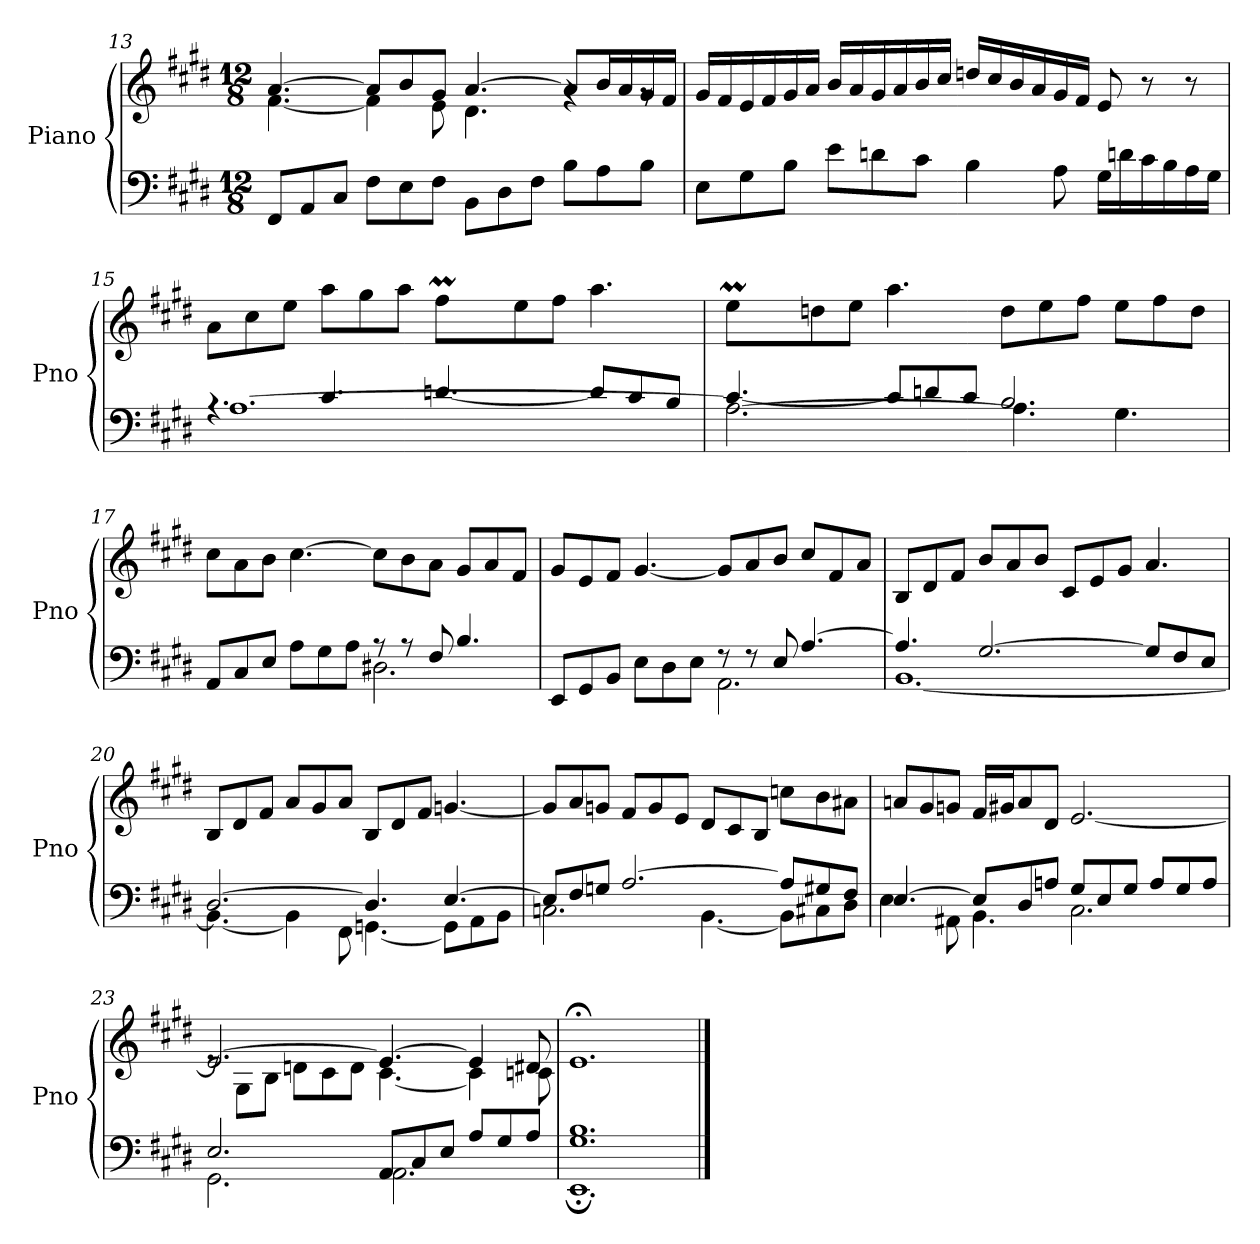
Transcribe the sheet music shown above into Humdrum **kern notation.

**kern	**kern
*part1	*part1
*staff2	*staff1
*I"Piano	*
*I'Pno	*
!!LO:LB:g=z
*clefF4	*clefG2
*k[f#c#g#d#]	*k[f#c#g#d#]
*M12/8	*M12/8
=13	=13
*	*^
8FF#/L	[4.a/	[4.f#\
8AA/	.	.
8C#/J	.	.
8F#\L	8a/L]	4f#\]
8E\	8b/	.
8F#\J	8g#/J	8e\
8BB\L	[4.a/	4.d#\
8D#\	.	.
8F#\J	.	.
8B\L	8a/L]	4rg
8A\	16b/L	.
.	16a/	.
8B\J	16g#/	8rg
.	16f#/JJ	.
*	*v	*v
=14	=14
8E\L	16g#/LL
.	16f#/
8G#\	16e/
.	16f#/
8B\J	16g#/
.	16a/JJ
8e\L	16b/LL
.	16a/
8dn\	16g#/
.	16a/
8c#\J	16b/
.	16cc#/JJ
4B\	16ddn/LL
.	16cc#/
.	16b/
.	16a/
8A\	16g#/
.	16f#/JJ
16G#\LL	8e/
16dn\	.
16c#\	8r
16B\	.
16A\	8r
16G#\JJ	.
!!LO:LB:g=z
=15	=15
*^	*^
*	*^	*	*
2.ryy	4.rA	[1.A	8a\L	2.ryy
.	.	.	8cc#\	.
.	.	.	8ee\J	.
.	4.c#/	.	8aa\L	.
.	.	.	8gg#\	.
.	.	.	8aa\J	.
*	*	*	*	*Xtuplet
8ryy	[4.dn/	.	8ff#M\L	40gg#yy
.	.	.	.	40ff#yy
.	.	.	.	40gg#yy
.	.	.	.	20ff#yy
2ryy	.	.	8ee\	2ryy
.	.	.	8ff#\J	.
.	8d/L]	.	4.aa\	.
.	8c#/	.	.	.
8ryy	8B/J	.	.	8ryy
!!LO:LB:g=z	!!
=16	=16	=16	=16	=16
8ryy	[4.c#/	2.A\_	8eeM\L	40ff#yy
.	.	.	.	40eeyy
.	.	.	.	40ff#yy
.	.	.	.	20eeyy
1ryy	.	.	8ddn\	1ryy
.	.	.	8ee\J	.
.	8c#/L]	.	4.aa\	.
.	8dn/	.	.	.
.	8c#/J	.	.	.
.	2.B/	4.A\]	8dd\L	.
.	.	.	8ee\	.
.	.	.	8ff#\J	.
4.ryy	.	4.G#\	8ee\L	4.ryy
.	.	.	8ff#\	.
.	.	.	8dd\J	.
*	*v	*v	*	*
=17	=17	=17	=17
8AA/L	2.ryy	8cc#\L	2.ryy
8C#/	.	8a\	.
8E/J	.	8b\J	.
8A\L	.	[4.cc#\	.
8G#\	.	.	.
8A\J	.	.	.
8r	2.D#X\	8cc#\L]	2.ryy
8r	.	8b\	.
8F#/	.	8a\J	.
4.B/	.	8g#/L	.
.	.	8a/	.
.	.	8f#/J	.
=18	=18	=18	=18
8EE/L	2.ryy	8g#/L	2.ryy
8GG#/	.	8e/	.
8BB/J	.	8f#/J	.
8E\L	.	[4.g#/	.
8D#\	.	.	.
8E\J	.	.	.
8r	2.AA\	8g#/L]	2.ryy
8r	.	8a/	.
8E/	.	8b/J	.
[4.A/	.	8cc#/L	.
.	.	8f#/	.
.	.	8a/J	.
*	*	*v	*v
!!LO:LB:g=z
=19	=19	=19
4.A/]	[1.BB	8B/L
.	.	8d#/
.	.	8f#/J
[2.G#/	.	8b/L
.	.	8a/
.	.	8b/J
.	.	8c#/L
.	.	8e/
.	.	8g#/J
8G#/L]	.	4.a/
8F#/	.	.
8E/J	.	.
=20	=20	=20
[2.D#/	4.BB\_	8B/L
.	.	8d#/
.	.	8f#/J
.	4BB\]	8a/L
.	.	8g#/
.	8FF#\	8a/J
4.D#/]	[4.GGn\	8B/L
.	.	8d#/
.	.	8f#/J
[4.E/	8GG\L]	[4.gn/
.	8AA\	.
.	8BB\J	.
=21	=21	=21
8E/L]	2.Cn\	8g/L]
8F#/	.	8a/
8Gn/J	.	8gn/J
[2.A/	.	8f#/L
.	.	8g/
.	.	8e/J
.	[4.BB\	8d#/L
.	.	8c#/
.	.	8B/J
8A/L]	8BB\L]	8ccn\L
8G#X/	8C#X\	8b\
8F#/J	8D#\J	8a#X\J
!!LO:LB:g=z
=22	=22	=22
[4.E/	4E\	8an/L
.	.	8g#/
.	8AA#X\	8gn/J
8E/L]	4.BB\	16f#/LL
.	.	16g#X/J
8D#/	.	8a/
8An/J	.	8d#/J
8G#/L	2.C#\	[2.e/
8E/	.	.
8G#/J	.	.
8A/L	.	.
8G#/	.	.
8A/J	.	.
=23	=23	=23
*	*	*^
2.E/	2.GG#\	2.e/_	8re
.	.	.	8G#\L
.	.	.	8B\J
.	.	.	8dn\L
.	.	.	8c#\
.	.	.	8d\J
8AA/L	2.AA\	4.e/_	[4.c#\
8C#/	.	.	.
8E/J	.	.	.
8A/L	.	4e/]	4c#\]
8G#/	.	.	.
8A/J	.	8d#X/	8cn\
*	*	*v	*v
=24	=24	=24
1.G# 1.B	1.EE;	1.e;<
*v	*v	*
==	==
*-	*-
